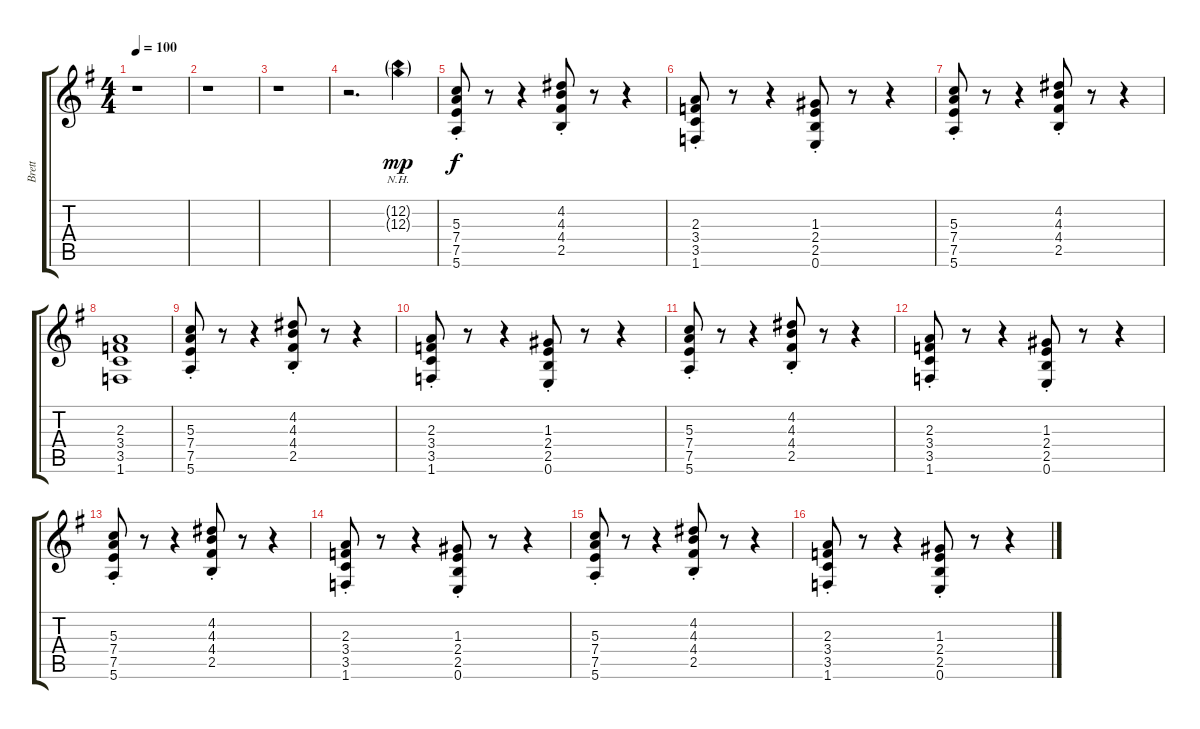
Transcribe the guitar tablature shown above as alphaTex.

\track ("Brett" "Brett") {instrument acousticguitarsteel}
\staff {score tabs}
\tuning (E4 B3 G3 D3 A2 E2) {hide}
\ts (4 4)
\tempo 100
\clef g2
\ks g
r.1{dy f} |
r.1 |
r.1 |
r.2{d} (12.2{nh g} 12.3{nh g}).4{dy mp} |
(5.3{st} 7.4{st} 7.5{st} 5.6{st}).8{dy f} r.8 r.4 (4.2{st} 4.3{st} 4.4{st} 2.5{st}).8 r.8 r.4 |
(2.3{st} 3.4{st} 3.5{st} 1.6{st}).8 r.8 r.4 (1.3{st} 2.4{st} 2.5{st} 0.6{st}).8 r.8 r.4 |
(5.3{st} 7.4{st} 7.5{st} 5.6{st}).8 r.8 r.4 (4.2{st} 4.3{st} 4.4{st} 2.5{st}).8 r.8 r.4 |
(2.3 3.4 3.5 1.6).1 |
(5.3{st} 7.4{st} 7.5{st} 5.6{st}).8 r.8 r.4 (4.2{st} 4.3{st} 4.4{st} 2.5{st}).8 r.8 r.4 |
(2.3{st} 3.4{st} 3.5{st} 1.6{st}).8 r.8 r.4 (1.3{st} 2.4{st} 2.5{st} 0.6{st}).8 r.8 r.4 |
(5.3{st} 7.4{st} 7.5{st} 5.6{st}).8 r.8 r.4 (4.2{st} 4.3{st} 4.4{st} 2.5{st}).8 r.8 r.4 |
(2.3{st} 3.4{st} 3.5{st} 1.6{st}).8 r.8 r.4 (1.3{st} 2.4{st} 2.5{st} 0.6{st}).8 r.8 r.4 |
(5.3{st} 7.4{st} 7.5{st} 5.6{st}).8 r.8 r.4 (4.2{st} 4.3{st} 4.4{st} 2.5{st}).8 r.8 r.4 |
(2.3{st} 3.4{st} 3.5{st} 1.6{st}).8 r.8 r.4 (1.3{st} 2.4{st} 2.5{st} 0.6{st}).8 r.8 r.4 |
(5.3{st} 7.4{st} 7.5{st} 5.6{st}).8 r.8 r.4 (4.2{st} 4.3{st} 4.4{st} 2.5{st}).8 r.8 r.4 |
(2.3{st} 3.4{st} 3.5{st} 1.6{st}).8 r.8 r.4 (1.3{st} 2.4{st} 2.5{st} 0.6{st}).8 r.8 r.4
